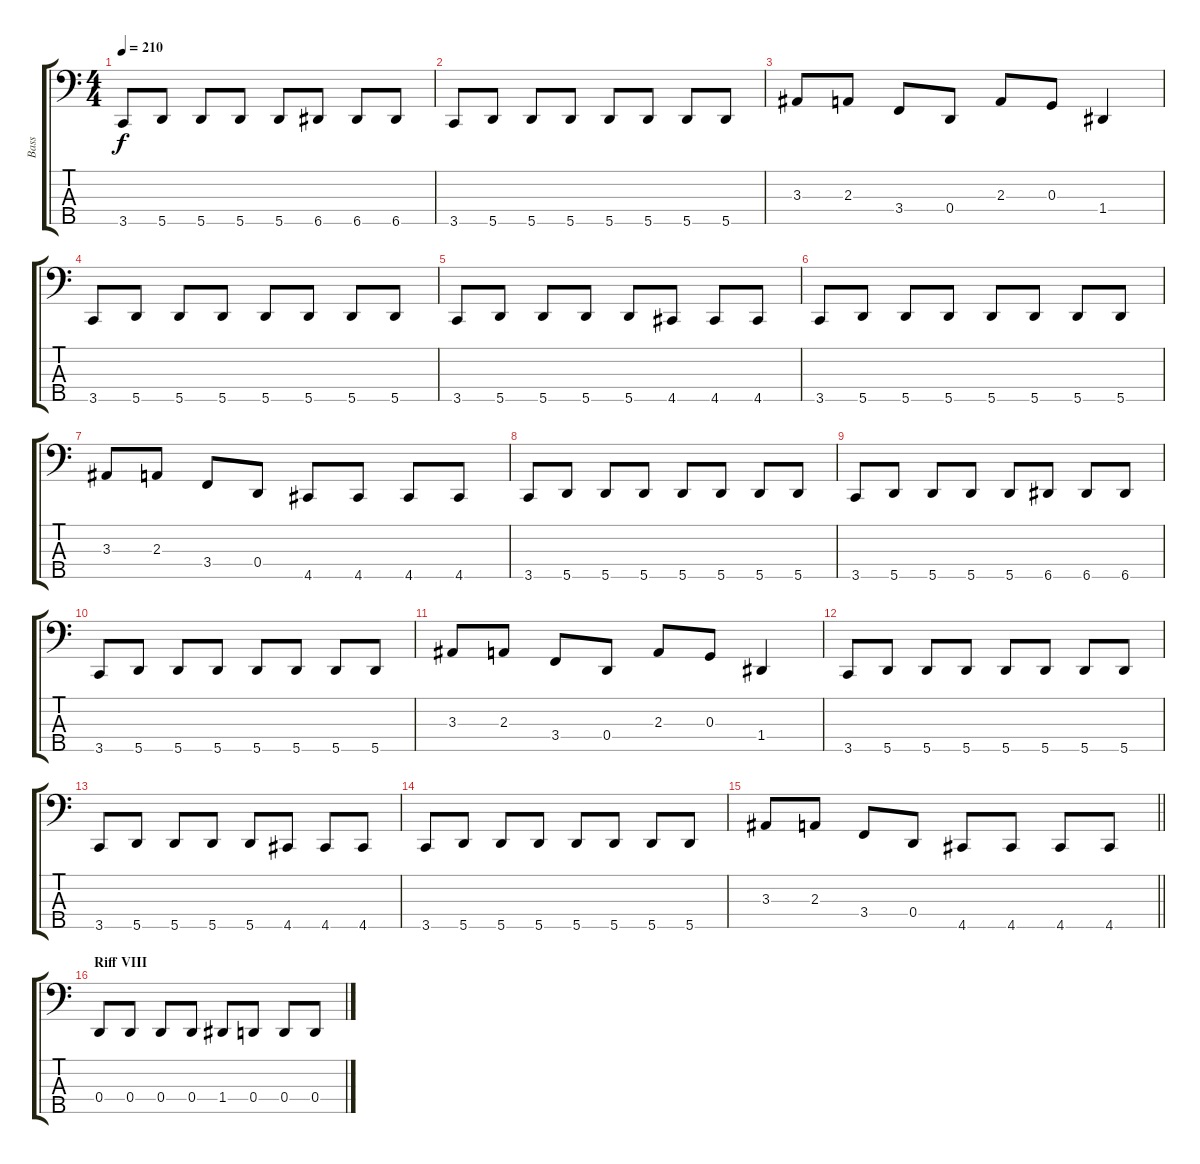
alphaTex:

\track ("Bass" "Bass") {instrument electricbasspick}
\staff {score tabs}
\tuning (F2 C2 G1 D1 A0) {hide}
\ts (4 4)
\tempo 210
\clef f4
\ks c
3.5.8{dy f} 5.5.8 5.5.8 5.5.8 5.5.8 6.5.8 6.5.8 6.5.8 |
3.5.8 5.5.8 5.5.8 5.5.8 5.5.8 5.5.8 5.5.8 5.5.8 |
3.3.8 2.3.8 3.4.8 0.4.8 2.3.8 0.3.8 1.4.4 |
3.5.8 5.5.8 5.5.8 5.5.8 5.5.8 5.5.8 5.5.8 5.5.8 |
3.5.8 5.5.8 5.5.8 5.5.8 5.5.8 4.5.8 4.5.8 4.5.8 |
3.5.8 5.5.8 5.5.8 5.5.8 5.5.8 5.5.8 5.5.8 5.5.8 |
3.3.8 2.3.8 3.4.8 0.4.8 4.5.8 4.5.8 4.5.8 4.5.8 |
3.5.8 5.5.8 5.5.8 5.5.8 5.5.8 5.5.8 5.5.8 5.5.8 |
3.5.8 5.5.8 5.5.8 5.5.8 5.5.8 6.5.8 6.5.8 6.5.8 |
3.5.8 5.5.8 5.5.8 5.5.8 5.5.8 5.5.8 5.5.8 5.5.8 |
3.3.8 2.3.8 3.4.8 0.4.8 2.3.8 0.3.8 1.4.4 |
3.5.8 5.5.8 5.5.8 5.5.8 5.5.8 5.5.8 5.5.8 5.5.8 |
3.5.8 5.5.8 5.5.8 5.5.8 5.5.8 4.5.8 4.5.8 4.5.8 |
3.5.8 5.5.8 5.5.8 5.5.8 5.5.8 5.5.8 5.5.8 5.5.8 |
\barLineRight lightlight
3.3.8 2.3.8 3.4.8 0.4.8 4.5.8 4.5.8 4.5.8 4.5.8 |
\section ("" "Riff VIII")
0.4.8 0.4.8 0.4.8 0.4.8 1.4.8 0.4.8 0.4.8 0.4.8
